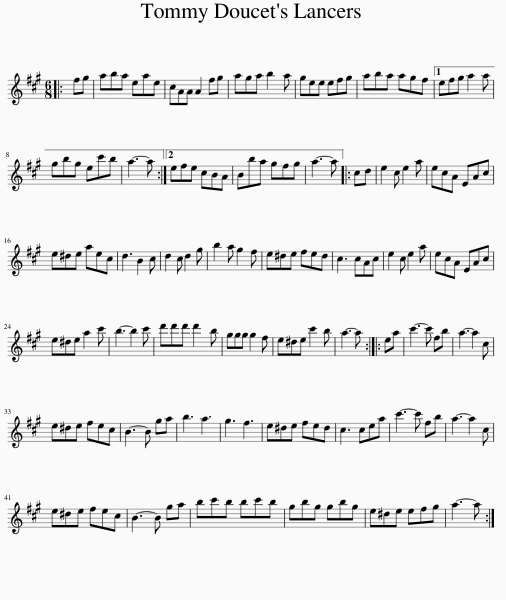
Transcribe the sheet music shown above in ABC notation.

X:1
L:1/8
M:6/8
I:linebreak $
K:A
V:1 treble
V:1
|: fg | aba eae | cAA A2 fg | aga b2 a | gee efg | %5
 aba agf |1 efg a2 a |$ gbg ec'b | a3- a :|2 efe cBA | %10
 Bba gfg | a3- a |: cd | e2 c e2 a | ecA EAc |$ %15
 e^de aec | d3 B2 c | d2 c d2 g | b2 a g2 f | e^de fed | %20
 c3 cAc | e2 c e2 a | ecA EAc |$ e^de a2 c' | b3- b2 c' | %25
 d'd'd' d'2 b | ggg g2 f | e^de c'2 b | a3- a :: ea | %30
 c'3- c' fb | a3- a2 c |$ e^de fec | B3- B ga | b3 a3 | %35
 g3 f3 | e^de fed | c3 cea | c'3- c' fb | a3- a2 c |$ %40
 e^de fec | B3- B ga | bc'b bc'b | gbg gbg | e^de efg | %45
 a3- a :| %46
